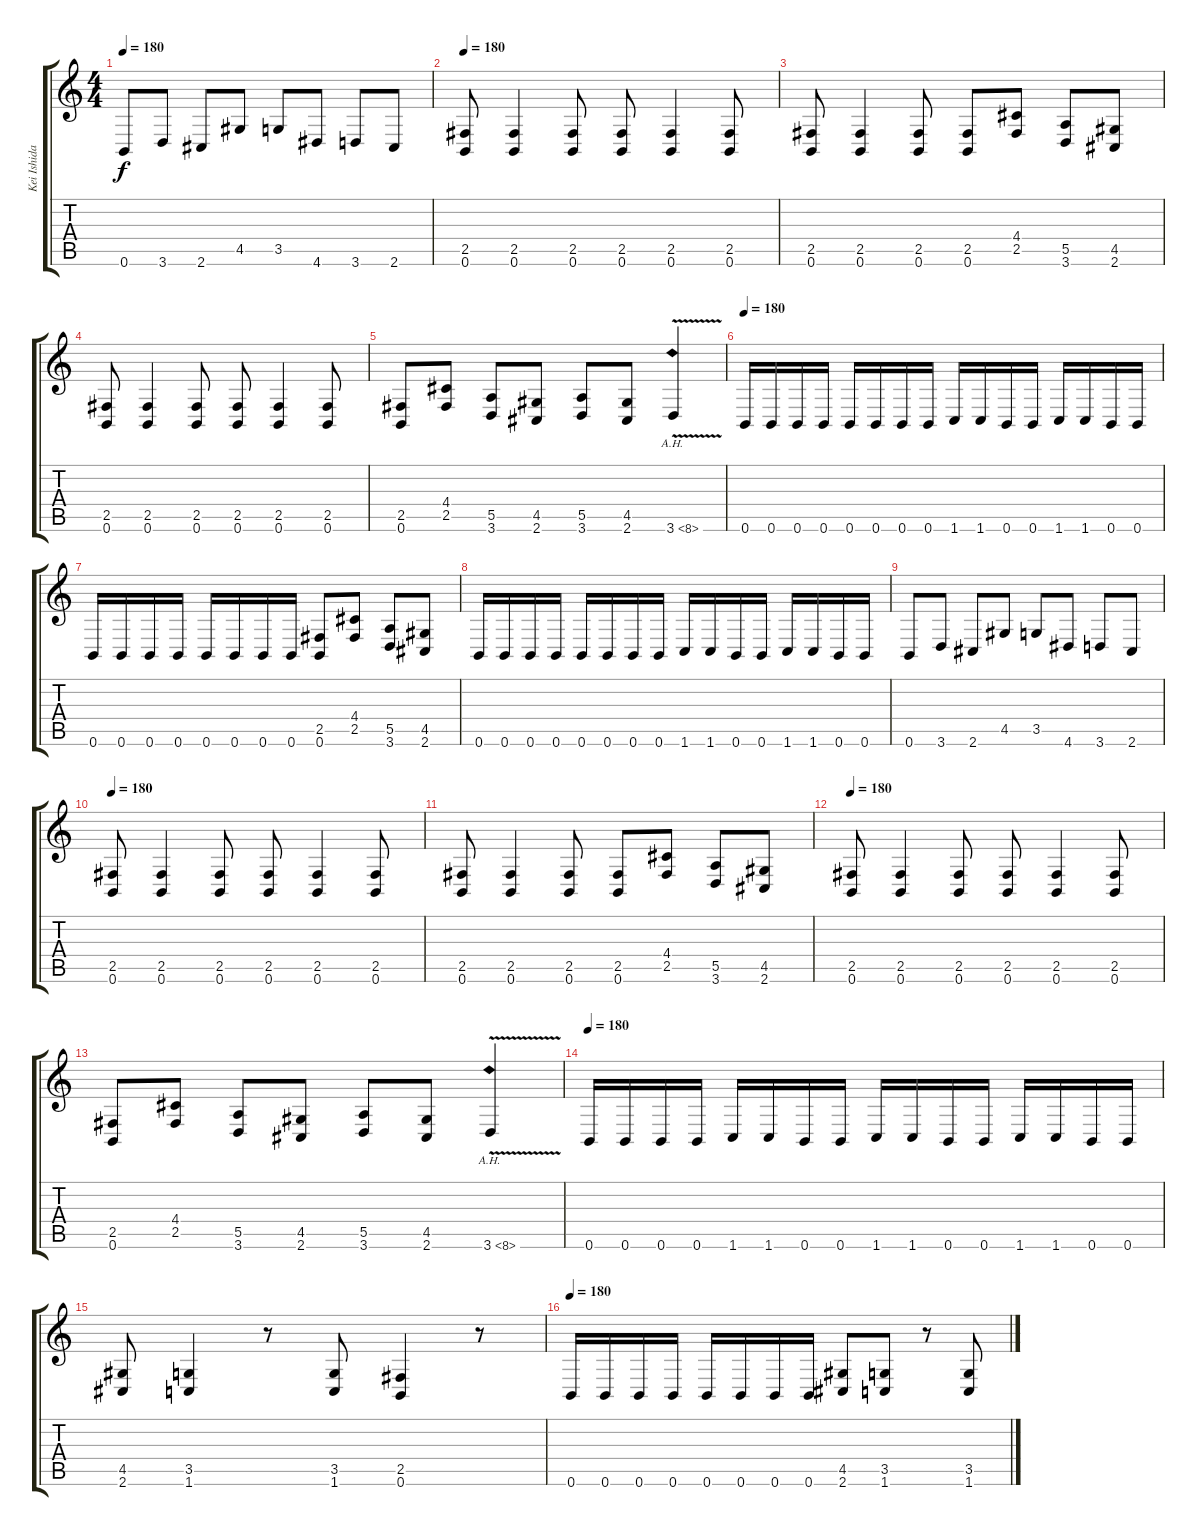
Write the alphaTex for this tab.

\track ("Kei Ishida" "Kei Ishida") {instrument distortionguitar}
\staff {score tabs}
\tuning (B3 Gb3 D3 A2 E2 B1) {hide}
\ts (4 4)
\tempo 180
\clef g2
\ks c
0.6.8{dy f} 3.6.8 2.6.8 4.5.8 3.5.8 4.6.8 3.6.8 2.6.8 |
\tempo 180
(2.5 0.6).8 (2.5 0.6).4 (2.5 0.6).8 (2.5 0.6).8 (2.5 0.6).4 (2.5 0.6).8 |
(2.5 0.6).8 (2.5 0.6).4 (2.5 0.6).8 (2.5 0.6).8 (4.4 2.5).8 (5.5 3.6).8 (4.5 2.6).8 |
(2.5 0.6).8 (2.5 0.6).4 (2.5 0.6).8 (2.5 0.6).8 (2.5 0.6).4 (2.5 0.6).8 |
(2.5 0.6).8 (4.4 2.5).8 (5.5 3.6).8 (4.5 2.6).8 (5.5 3.6).8 (4.5 2.6).8 3.6{ah 5 v}.4 |
\tempo 180
0.6.16 0.6.16 0.6.16 0.6.16 0.6.16 0.6.16 0.6.16 0.6.16 1.6.16 1.6.16 0.6.16 0.6.16 1.6.16 1.6.16 0.6.16 0.6.16 |
0.6.16 0.6.16 0.6.16 0.6.16 0.6.16 0.6.16 0.6.16 0.6.16 (2.5 0.6).8 (4.4 2.5).8 (5.5 3.6).8 (4.5 2.6).8 |
0.6.16 0.6.16 0.6.16 0.6.16 0.6.16 0.6.16 0.6.16 0.6.16 1.6.16 1.6.16 0.6.16 0.6.16 1.6.16 1.6.16 0.6.16 0.6.16 |
0.6.8 3.6.8 2.6.8 4.5.8 3.5.8 4.6.8 3.6.8 2.6.8 |
\tempo 180
(2.5 0.6).8 (2.5 0.6).4 (2.5 0.6).8 (2.5 0.6).8 (2.5 0.6).4 (2.5 0.6).8 |
(2.5 0.6).8 (2.5 0.6).4 (2.5 0.6).8 (2.5 0.6).8 (4.4 2.5).8 (5.5 3.6).8 (4.5 2.6).8 |
\tempo 180
(2.5 0.6).8 (2.5 0.6).4 (2.5 0.6).8 (2.5 0.6).8 (2.5 0.6).4 (2.5 0.6).8 |
(2.5 0.6).8 (4.4 2.5).8 (5.5 3.6).8 (4.5 2.6).8 (5.5 3.6).8 (4.5 2.6).8 3.6{ah 5 v}.4 |
\tempo 180
0.6.16 0.6.16 0.6.16 0.6.16 1.6.16 1.6.16 0.6.16 0.6.16 1.6.16 1.6.16 0.6.16 0.6.16 1.6.16 1.6.16 0.6.16 0.6.16 |
(4.5 2.6).8 (3.5 1.6).4 r.8 (3.5 1.6).8 (2.5 0.6).4 r.8 |
\tempo 180
0.6.16 0.6.16 0.6.16 0.6.16 0.6.16 0.6.16 0.6.16 0.6.16 (4.5 2.6).8 (3.5 1.6).8 r.8 (3.5 1.6).8
